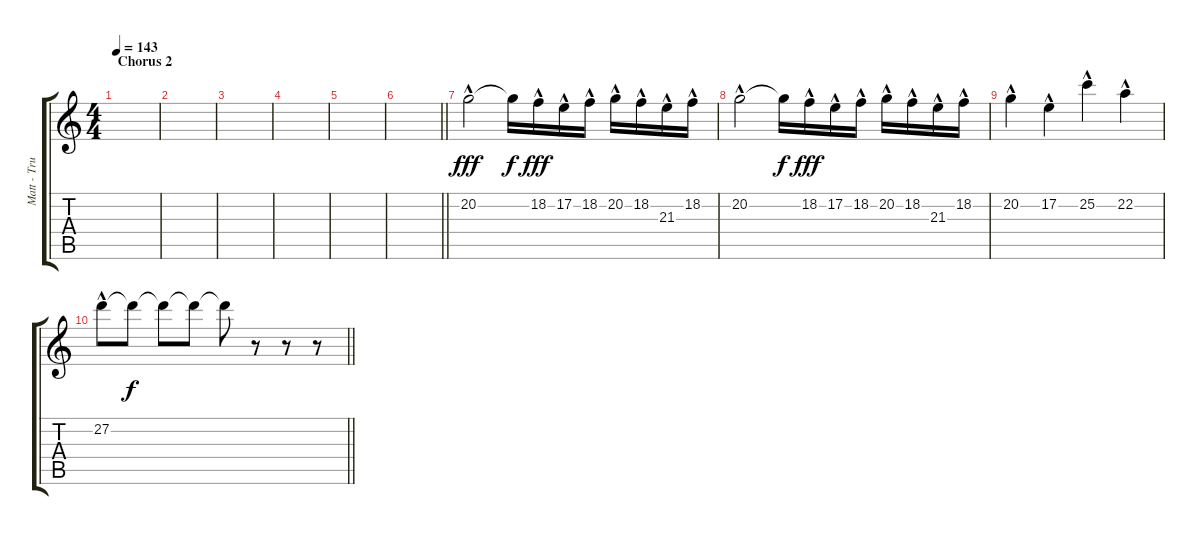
\track ("Matt - Trumpet" "Matt - Tru") {instrument trumpet}
\staff {score tabs}
\tuning (E4 B3 G3 D3 A2 E2) {hide}
\ts (4 4)
\section ("" "Chorus 2")
\tempo 143
\clef g2
\ks c
|
|
|
|
|
\barLineRight lightlight
|
20.2{hac}.2{dy fff} 20.2{t}.16{dy f} 18.2{hac}.16{dy fff} 17.2{hac}.16 18.2{hac}.16 20.2{hac}.16 18.2{hac}.16 21.3{hac}.16 18.2{hac}.16 |
20.2{hac}.2 20.2{t}.16{dy f} 18.2{hac}.16{dy fff} 17.2{hac}.16 18.2{hac}.16 20.2{hac}.16 18.2{hac}.16 21.3{hac}.16 18.2{hac}.16 |
20.2{hac}.4 17.2{hac}.4 25.2{hac}.4 22.2{hac}.4 |
\barLineRight lightlight
27.2{hac}.8 27.2{t}.8{dy f} 27.2{t}.8 27.2{t}.8 27.2{t}.8 r.8 r.8 r.8
